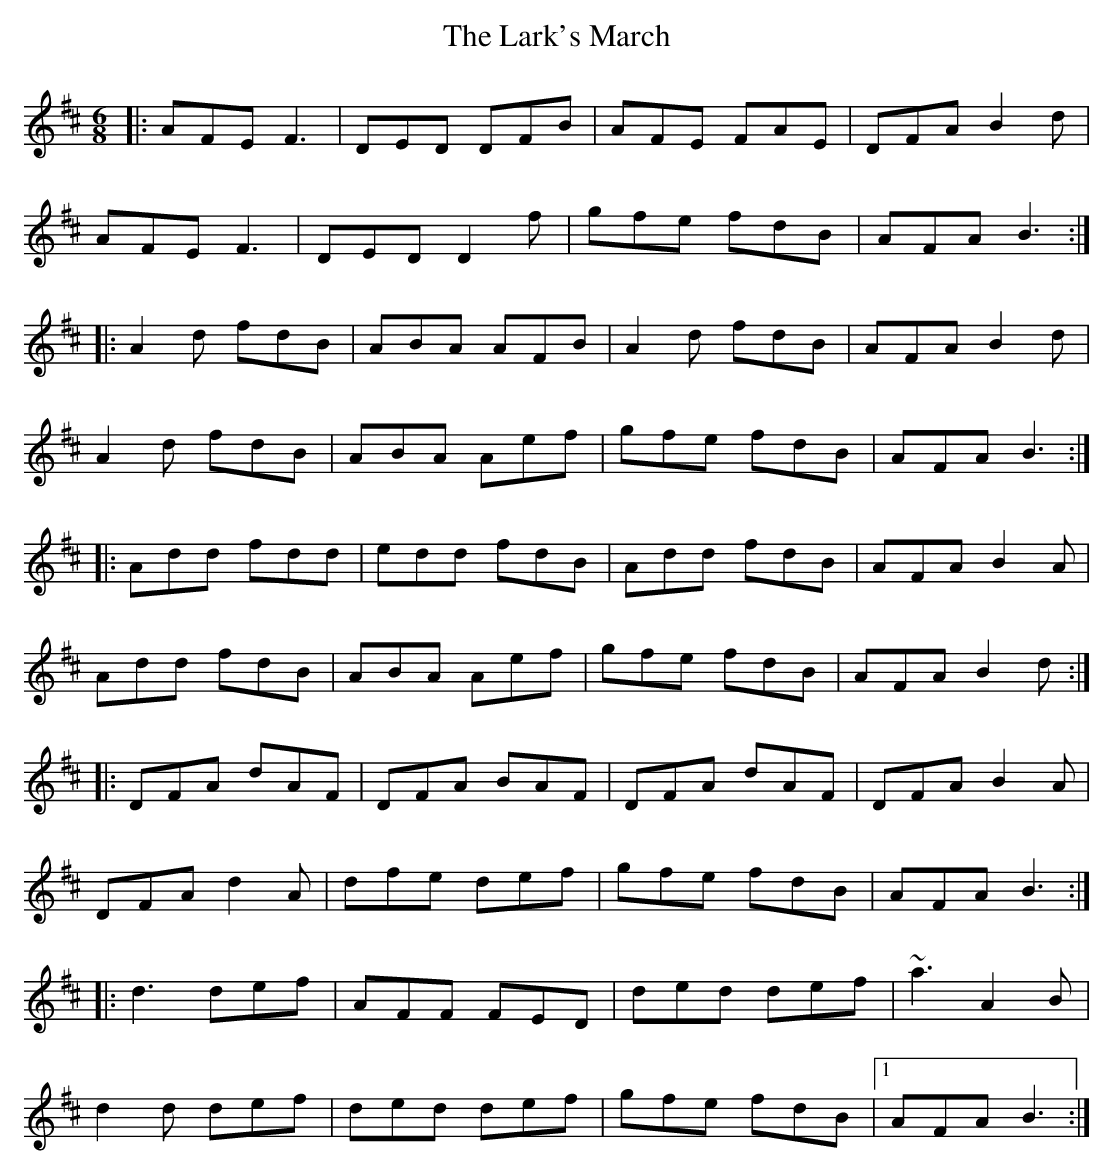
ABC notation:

X:1
T: The Lark's March
M: 6/8
L: 1/8
K: Dmaj
|:AFE F3|DED DFB|AFE FAE|DFA B2 d|
AFE F3|DED D2 f|gfe fdB|AFA B3:|
|:A2 d fdB|ABA AFB|A2 d fdB|AFA B2 d|
A2 d fdB|ABA Aef|gfe fdB|AFA B3:|
|:Add fdd|edd fdB|Add fdB|AFA B2 A|
Add fdB|ABA Aef|gfe fdB|AFA B2 d:|
|:DFA dAF|DFA BAF|DFA dAF|DFA B2 A|
DFA d2 A|dfe def|gfe fdB|AFA B3:|
|:d3 def|AFF FED|ded def|~a3 A2 B|
d2 d def|ded def|gfe fdB|1 AFA B3:|
